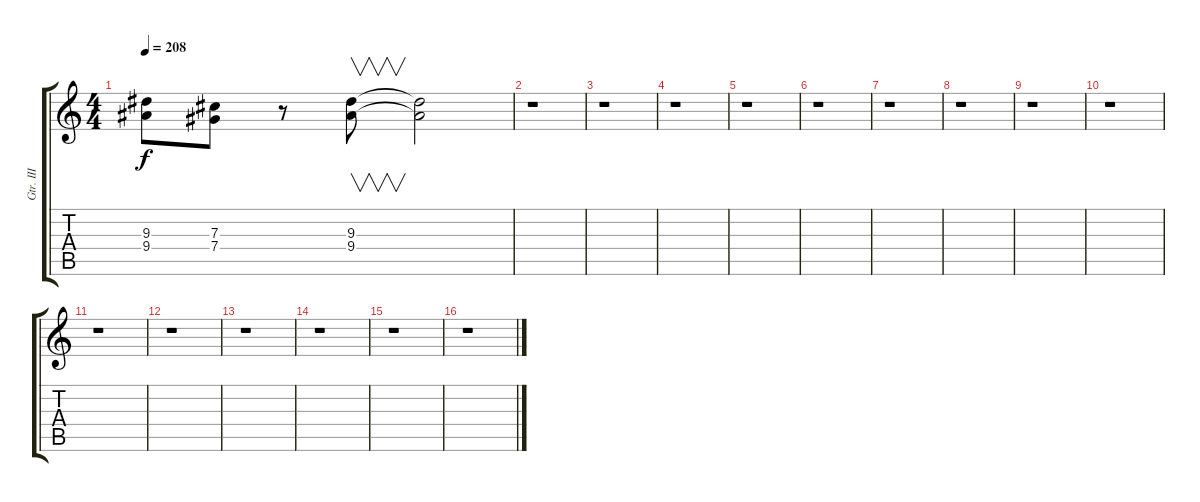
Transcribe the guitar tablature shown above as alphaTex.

\track ("Gtr. III" "Gtr. III") {instrument distortionguitar}
\staff {score tabs}
\tuning (Eb4 Bb3 Gb3 Db3 Ab2 Eb2) {hide}
\ts (4 4)
\tempo 208
\clef g2
\ks c
(9.3 9.4).8{dy f} (7.3 7.4).8 r.8 (9.3 9.4).8{v} (9.3{t} 9.4{t}).2 |
r.1 |
r.1 |
r.1 |
r.1 |
r.1 |
r.1 |
r.1 |
r.1 |
r.1 |
r.1 |
r.1 |
r.1 |
r.1 |
r.1 |
r.1
